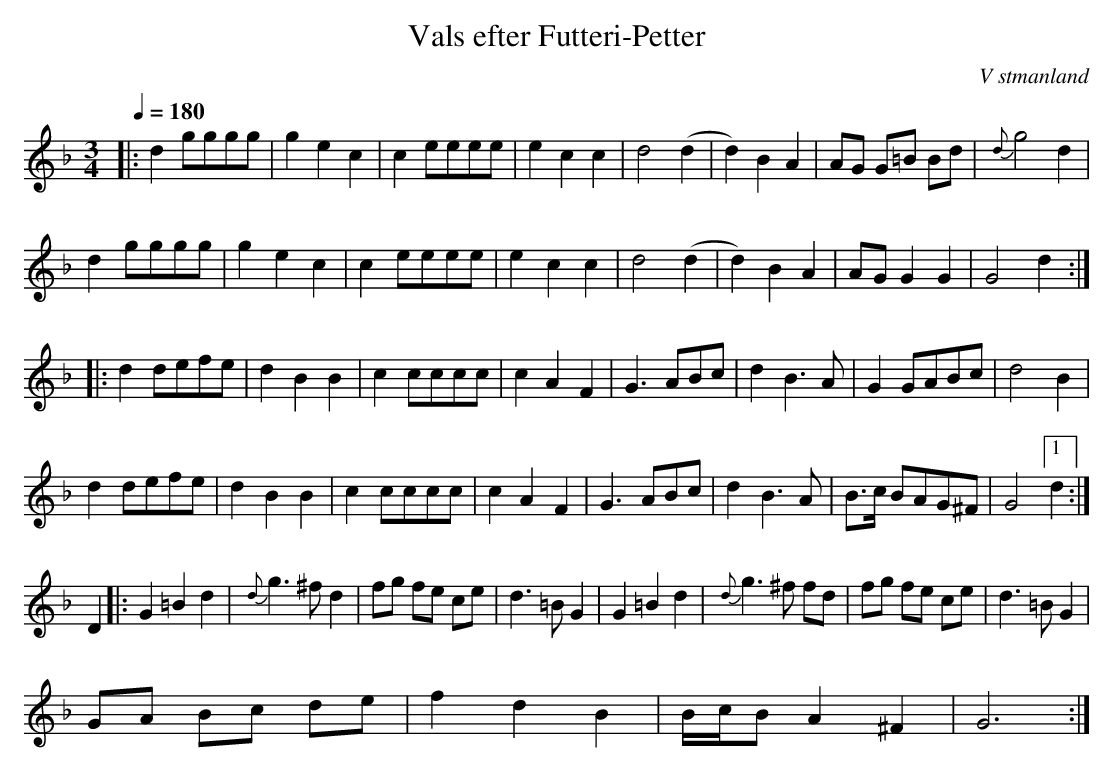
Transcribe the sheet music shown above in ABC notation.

X:1
T:Vals efter Futteri-Petter
O:V stmanland
M:3/4
L:1/8
Q:1/4=180
K:GDor
|: d2 gggg | g2 e2 c2 | c2 eeee | e2 c2 c2 | d4 (d2 | d2) B2 A2 | AG G=B Bd | {d}g4 d2 |
   d2 gggg | g2 e2 c2 | c2 eeee | e2 c2 c2 | d4 (d2 | d2) B2 A2 | AG G2 G2 | G4    d2:|
|: d2 defe| d2 B2 B2 | c2 cccc | c2 A2 F2 | G3 ABc | d2 B3 A | G2 GABc | d4 B2 |
   d2 defe| d2 B2 B2 | c2 cccc | c2 A2 F2 | G3 ABc | d2 B3 A | B3/2c/2 BAG^F | G4 [1 d2:|
 D2 |: G2 =B2 d2 | {d}g3^fd2 | fg fe ce | d3=BG2 | G2 =B2 d2 | {d}g3^f fd | fg fe ce | d3=BG2 |
   GA Bc de | f2 d2 B2 | B/2c/2B A2^F2 |G6:|
